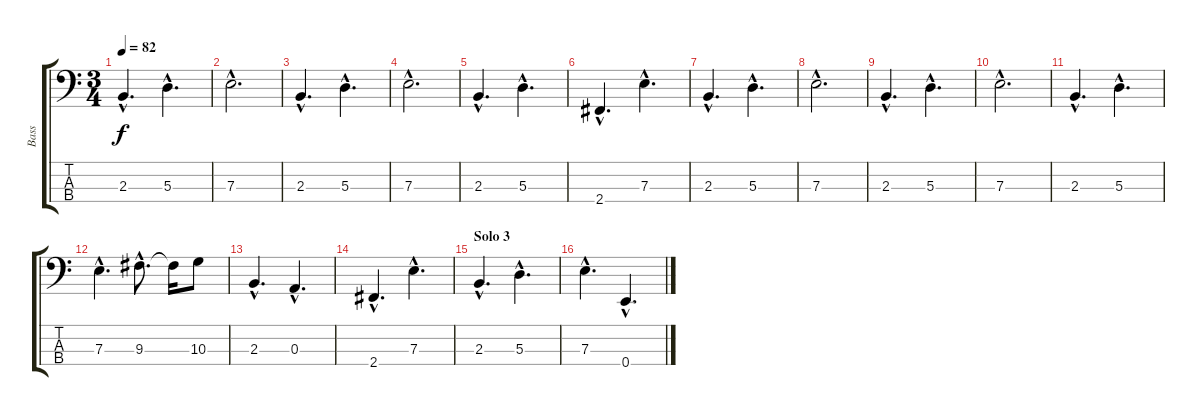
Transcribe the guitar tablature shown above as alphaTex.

\track ("Bass" "Bass") {instrument electricbassfinger}
\staff {score tabs}
\tuning (G2 D2 A1 E1) {hide}
\ts (3 4)
\tempo 82
\clef f4
\ks c
2.3{hac}.4{d dy f} 5.3{hac}.4{d} |
7.3{hac}.2{d} |
2.3{hac}.4{d} 5.3{hac}.4{d} |
7.3{hac}.2{d} |
2.3{hac}.4{d} 5.3{hac}.4{d} |
2.4{hac}.4{d} 7.3{hac}.4{d} |
2.3{hac}.4{d} 5.3{hac}.4{d} |
7.3{hac}.2{d} |
2.3{hac}.4{d} 5.3{hac}.4{d} |
7.3{hac}.2{d} |
2.3{hac}.4{d} 5.3{hac}.4{d} |
7.3{hac}.4{d} 9.3{hac}.8{d} 9.3{t}.16 10.3.8 |
2.3{hac}.4{d} 0.3{hac}.4{d} |
2.4{hac}.4{d} 7.3{hac}.4{d} |
\section ("" "Solo 3")
2.3{hac}.4{d} 5.3{hac}.4{d} |
7.3{hac}.4{d} 0.4{hac}.4{d}
